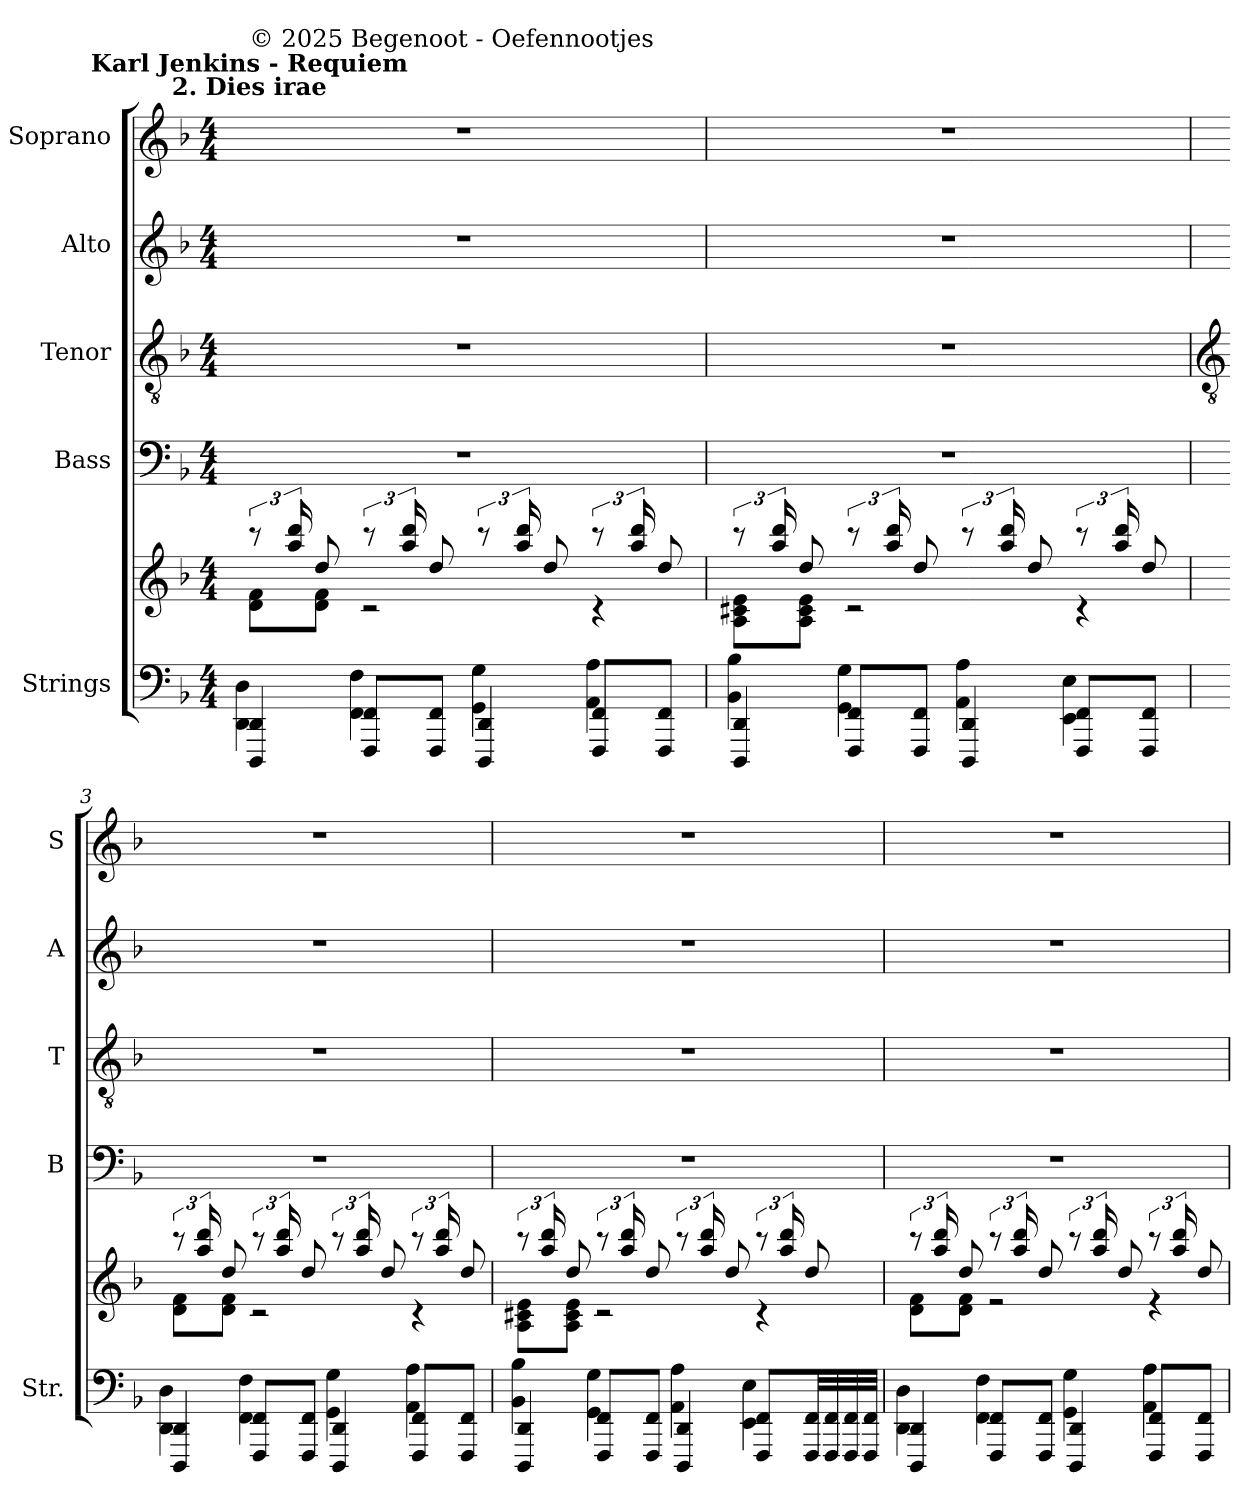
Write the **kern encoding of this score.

**kern	**kern	**kern	**kern	**kern	**kern
*part5	*part5	*part4	*part3	*part2	*part1
*staff6	*staff5	*staff4	*staff3	*staff2	*staff1
*I"Strings	*	*I"Bass	*I"Tenor	*I"Alto	*I"Soprano
*I'Str.	*	*I'B	*I'T	*I'A	*I'S
*clefF4	*clefG2	*clefF4	*clefGv2	*clefG2	*clefG2
*k[b-]	*k[b-]	*k[b-]	*k[b-]	*k[b-]	*k[b-]
*F:	*F:	*F:	*F:	*F:	*F:
*M4/4	*M4/4	*M4/4	*M4/4	*M4/4	*M4/4
=1	=1	=1	=1	=1	=1
*^	*^	*	*	*	*
!	!	!	!	!	!	!	!LO:TX:a:B:cj:t=Karl Jenkins - Requiem\n2. Dies irae
!	!	!	!	!	!	!	!LO:TX:a:t=© 2025 Begenoot  -  Oefennootjes
4DDD/ 4DD/	4DD\ 4D\	12r	8d\ 8f\L	1r	1r	1r	1r
.	.	24aa/ 24ddd/LL	.	.	.	.	.
.	.	8dd/J	8d\ 8f\J	.	.	.	.
8FFF/ 8FF/L	4FF\ 4F\	12r	2r	.	.	.	.
.	.	24aa/ 24ddd/LL	.	.	.	.	.
8FFF/ 8FF/J	.	8dd/J	.	.	.	.	.
4DDD/ 4DD/	4GG\ 4G\	12r	.	.	.	.	.
.	.	24aa/ 24ddd/LL	.	.	.	.	.
.	.	8dd/J	.	.	.	.	.
8FFF/ 8FF/L	4AA\ 4A\	12r	4r	.	.	.	.
.	.	24aa/ 24ddd/LL	.	.	.	.	.
8FFF/ 8FF/J	.	8dd/J	.	.	.	.	.
=2	=2	=2	=2	=2	=2	=2	=2
4DDD/ 4DD/	4BB-\ 4B-\	12r	8A\ 8c#X\ 8e\L	1r	1r	1r	1r
.	.	24aa/ 24ddd/LL	.	.	.	.	.
.	.	8dd/J	8A\ 8c#\ 8e\J	.	.	.	.
8FFF/ 8FF/L	4GG\ 4G\	12r	2r	.	.	.	.
.	.	24aa/ 24ddd/LL	.	.	.	.	.
8FFF/ 8FF/J	.	8dd/J	.	.	.	.	.
4DDD/ 4DD/	4AA\ 4A\	12r	.	.	.	.	.
.	.	24aa/ 24ddd/LL	.	.	.	.	.
.	.	8dd/J	.	.	.	.	.
8FFF/ 8FF/L	4EE\ 4E\	12r	4r	.	.	.	.
.	.	24aa/ 24ddd/LL	.	.	.	.	.
8FFF/ 8FF/J	.	8dd/J	.	.	.	.	.
!!LO:LB:g=z
=3	=3	=3	=3	=3	=3	=3	=3
*	*	*	*	*	*clefGv2	*	*
4DDD/ 4DD/	4DD\ 4D\	12r	8d\ 8f\L	1r	1r	1r	1r
.	.	24aa/ 24ddd/LL	.	.	.	.	.
.	.	8dd/J	8d\ 8f\J	.	.	.	.
8FFF/ 8FF/L	4FF\ 4F\	12r	2r	.	.	.	.
.	.	24aa/ 24ddd/LL	.	.	.	.	.
8FFF/ 8FF/J	.	8dd/J	.	.	.	.	.
4DDD/ 4DD/	4GG\ 4G\	12r	.	.	.	.	.
.	.	24aa/ 24ddd/LL	.	.	.	.	.
.	.	8dd/J	.	.	.	.	.
8FFF/ 8FF/L	4AA\ 4A\	12r	4r	.	.	.	.
.	.	24aa/ 24ddd/LL	.	.	.	.	.
8FFF/ 8FF/J	.	8dd/J	.	.	.	.	.
=4	=4	=4	=4	=4	=4	=4	=4
4DDD/ 4DD/	4BB-\ 4B-\	12r	8A\ 8c#X\ 8e\L	1r	1r	1r	1r
.	.	24aa/ 24ddd/LL	.	.	.	.	.
.	.	8dd/J	8A\ 8c#\ 8e\J	.	.	.	.
8FFF/ 8FF/L	4GG\ 4G\	12r	2r	.	.	.	.
.	.	24aa/ 24ddd/LL	.	.	.	.	.
8FFF/ 8FF/J	.	8dd/J	.	.	.	.	.
4DDD/ 4DD/	4AA\ 4A\	12r	.	.	.	.	.
.	.	24aa/ 24ddd/LL	.	.	.	.	.
.	.	8dd/J	.	.	.	.	.
8FFF/ 8FF/L	4EE\ 4E\	12r	4r	.	.	.	.
.	.	24aa/ 24ddd/LL	.	.	.	.	.
32FFF/ 32FF/LL	.	8dd/J	.	.	.	.	.
32FFF/ 32FF/	.	.	.	.	.	.	.
32FFF/ 32FF/	.	.	.	.	.	.	.
32FFF/ 32FF/JJJ	.	.	.	.	.	.	.
=5	=5	=5	=5	=5	=5	=5	=5
4DDD/ 4DD/	4DD\ 4D\	12r	8d\ 8f\L	1r	1r	1r	1r
.	.	24aa/ 24ddd/LL	.	.	.	.	.
.	.	8dd/J	8d\ 8f\J	.	.	.	.
8FFF/ 8FF/L	4FF\ 4F\	12r	2r	.	.	.	.
.	.	24aa/ 24ddd/LL	.	.	.	.	.
8FFF/ 8FF/J	.	8dd/J	.	.	.	.	.
4DDD/ 4DD/	4GG\ 4G\	12r	.	.	.	.	.
.	.	24aa/ 24ddd/LL	.	.	.	.	.
.	.	8dd/J	.	.	.	.	.
8FFF/ 8FF/L	4AA\ 4A\	12r	4r	.	.	.	.
.	.	24aa/ 24ddd/LL	.	.	.	.	.
8FFF/ 8FF/J	.	8dd/J	.	.	.	.	.
*v	*v	*	*	*	*	*	*
*	*v	*v	*	*	*	*
=	=	=	=	=	=
*-	*-	*-	*-	*-	*-
